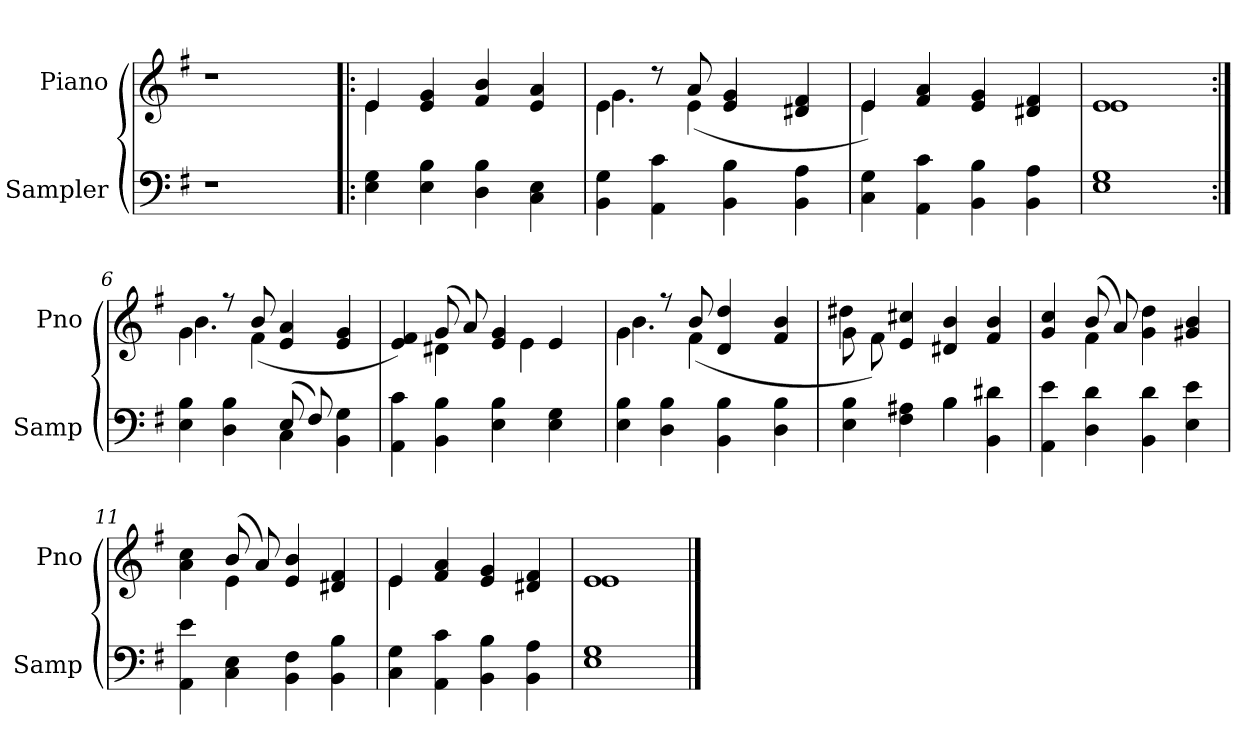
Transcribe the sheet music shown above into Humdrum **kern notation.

**kern	**kern
*part2	*part1
*staff2	*staff1
*I"Sampler	*I"Piano
*I'Samp	*I'Pno
*clefF4	*clefG2
*k[f#]	*k[f#]
*G:	*G:
=1	=1
1r	1r
=2!|:	=2!|:
*	*^
4E 4G	4e/	4e
4E 4B	4e 4g	2.ryy
4D 4B	4f# 4b	.
4C 4E	4e 4a	.
=3	=3	=3
4BB 4G	4e\	4.g
4AA 4c	8r	.
.	8a/	(4e
4BB 4B	4e 4g	.
.	.	4.ryy
4BB 4A	4d#X 4f#	.
=4	=4	=4
4C 4G	4e/)	4e
4AA 4c	4f# 4a	2.ryy
4BB 4B	4e 4g	.
4BB 4A	4d#X 4f#	.
=5	=5	=5
1E 1G	1e/	1e
=6:|!	=6:|!	=6:|!
*^	*	*
4E 4B	2ryy	4g\	4.b
4D 4B	.	8r	.
.	.	8b/	(4f#
(8E/	4C	4e 4a	.
8F#/)	.	.	4.ryy
4BB 4G	4ryy	4e 4g	.
*v	*v	*	*
=7	=7	=7
4AA 4c	4e 4f#)	4ryy
4BB 4B	(8g/	4d#X
.	8a/)	.
4E 4B	4e 4g	8ryy
.	.	4e
4E 4G	4e/	.
.	.	8ryy
=8	=8	=8
4E 4B	4g\	4.b
4D 4B	8r	.
.	8b/	(4f#
4BB 4B	4d 4dd	.
.	.	4.ryy
4D 4B	4f# 4b	.
=9	=9	=9
*^	*	*
4E 4B	2ryy	8g\	4dd#
.	.	8f#\)	.
4F# 4A#X	.	4e 4cc#X	2.ryy
4B\	4B	4d#X 4b	.
4BB 4d#X	4ryy	4f# 4b	.
*v	*v	*	*
=10	=10	=10
4AA 4e	4g 4cc	4ryy
4D 4d	(8b/	4f#
.	8a/)	.
4BB 4d	4g 4dd	2ryy
4E 4e	4g#X 4b	.
=11	=11	=11
4AA 4e	4a 4cc	4ryy
4C 4E	(8b/	4e
.	8a/)	.
4BB 4F#	4e 4b	2ryy
4BB 4B	4d#X 4f#	.
=12	=12	=12
4C 4G	4e/	4e
4AA 4c	4f# 4a	2.ryy
4BB 4B	4e 4g	.
4BB 4A	4d#X 4f#	.
=13	=13	=13
1E 1G	1e/	1e
*	*v	*v
==	==
*-	*-
